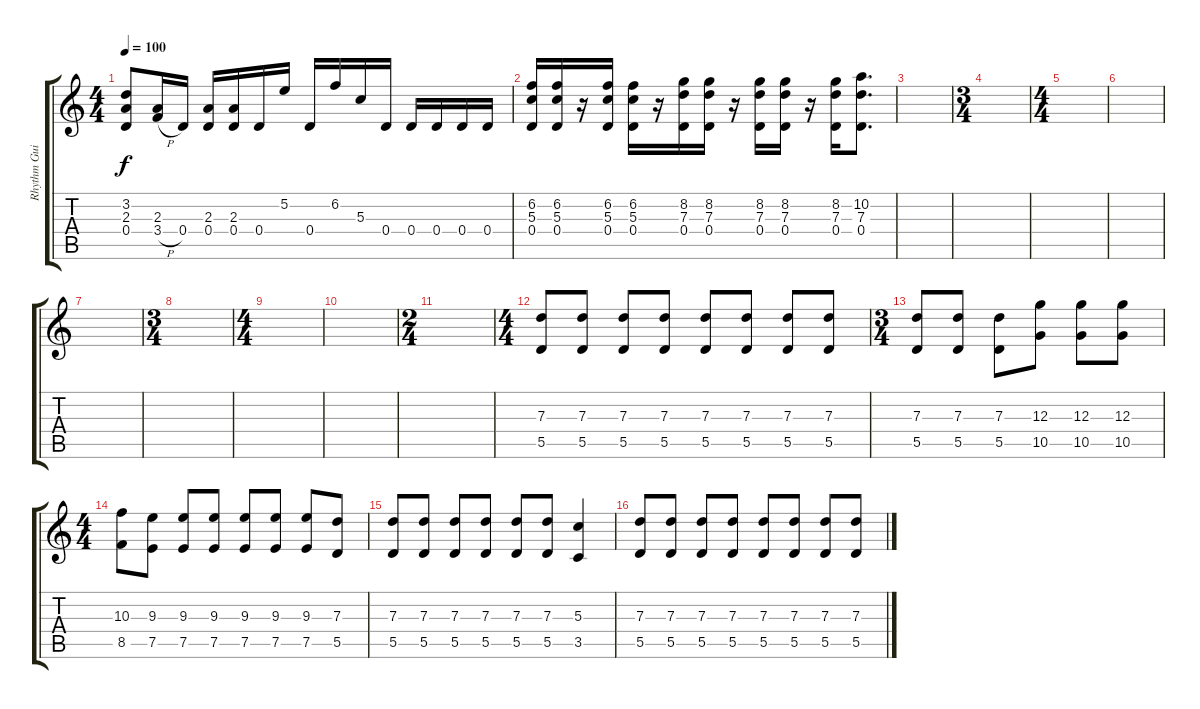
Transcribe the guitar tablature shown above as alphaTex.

\track ("Rhythm Guitar 1" "Rhythm Gui") {instrument distortionguitar}
\staff {score tabs}
\tuning (E4 B3 G3 D3 A2 E2) {hide}
\ts (4 4)
\tempo 100
\clef g2
\ks c
(3.2{t} 2.3{t} 0.4{t}).8{dy f} (2.3 3.4{h}).16 0.4.16 (2.3 0.4).16 (2.3 0.4).16 0.4.16 5.2.16 0.4.16 6.2.16 5.3.16 0.4.16 0.4.16 0.4.16 0.4.16 0.4.16 |
(6.2 5.3 0.4).16 (6.2 5.3 0.4).16 r.16 (6.2 5.3 0.4).16 (6.2 5.3 0.4).16 r.16 (8.2 7.3 0.4).16 (8.2 7.3 0.4).16 r.16 (8.2 7.3 0.4).16 (8.2 7.3 0.4).16 r.16 (8.2 7.3 0.4).16 (10.2 7.3 0.4).8{d} |
|
\ts (3 4)
|
\ts (4 4)
|
|
|
\ts (3 4)
|
\ts (4 4)
|
|
\ts (2 4)
|
\ts (4 4)
(7.3 5.5).8 (7.3 5.5).8 (7.3 5.5).8 (7.3 5.5).8 (7.3 5.5).8 (7.3 5.5).8 (7.3 5.5).8 (7.3 5.5).8 |
\ts (3 4)
(7.3 5.5).8 (7.3 5.5).8 (7.3 5.5).8 (12.3 10.5).8 (12.3 10.5).8 (12.3 10.5).8 |
\ts (4 4)
(10.3 8.5).8 (9.3 7.5).8 (9.3 7.5).8 (9.3 7.5).8 (9.3 7.5).8 (9.3 7.5).8 (9.3 7.5).8 (7.3 5.5).8 |
(7.3 5.5).8 (7.3 5.5).8 (7.3 5.5).8 (7.3 5.5).8 (7.3 5.5).8 (7.3 5.5).8 (5.3 3.5).4 |
(7.3 5.5).8 (7.3 5.5).8 (7.3 5.5).8 (7.3 5.5).8 (7.3 5.5).8 (7.3 5.5).8 (7.3 5.5).8 (7.3 5.5).8
